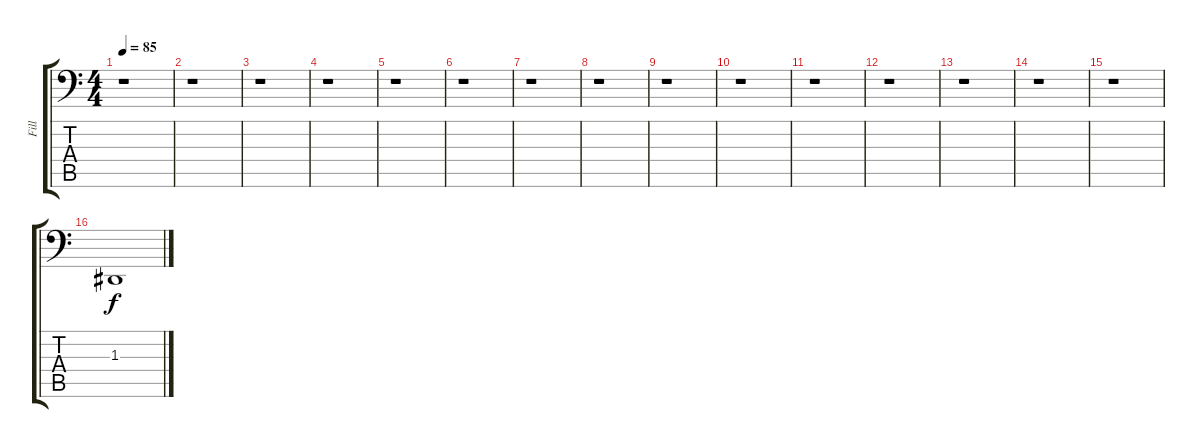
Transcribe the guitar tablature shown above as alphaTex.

\track ("Fill" "Fill") {instrument brightacousticpiano}
\staff {score tabs}
\tuning (C3 G2 D2 A1 E1 B0) {hide}
\ts (4 4)
\tempo 85
\clef f4
\ks c
r.1{dy f instrument brightacousticpiano} |
r.1 |
r.1 |
r.1 |
r.1 |
r.1 |
r.1 |
r.1 |
r.1 |
r.1 |
r.1 |
r.1 |
r.1 |
r.1 |
r.1 |
1.3.1
